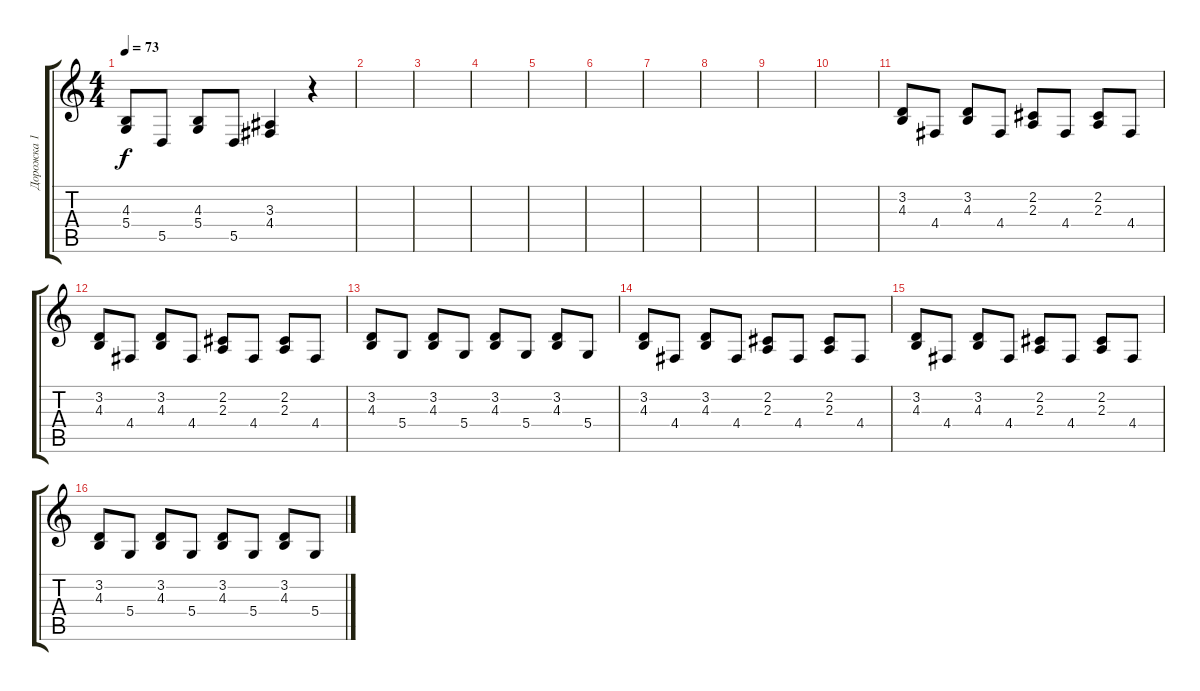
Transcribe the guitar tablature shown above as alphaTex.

\track ("Дорожка 1" "Дорожка 1") {instrument brightacousticpiano}
\staff {score tabs}
\tuning (E4 B3 G3 D3 A2 E2) {hide}
\ts (4 4)
\tempo 73
\clef g2
\ks c
(4.3 5.4).8{dy f} 5.5.8 (4.3 5.4).8 5.5.8 (3.3 4.4).4 r.4 |
|
|
|
|
|
|
|
|
|
(3.2 4.3).8 4.4.8 (3.2 4.3).8 4.4.8 (2.2 2.3).8 4.4.8 (2.2 2.3).8 4.4.8 |
(3.2 4.3).8 4.4.8 (3.2 4.3).8 4.4.8 (2.2 2.3).8 4.4.8 (2.2 2.3).8 4.4.8 |
(3.2 4.3).8 5.4.8 (3.2 4.3).8 5.4.8 (3.2 4.3).8 5.4.8 (3.2 4.3).8 5.4.8 |
(3.2 4.3).8 4.4.8 (3.2 4.3).8 4.4.8 (2.2 2.3).8 4.4.8 (2.2 2.3).8 4.4.8 |
(3.2 4.3).8 4.4.8 (3.2 4.3).8 4.4.8 (2.2 2.3).8 4.4.8 (2.2 2.3).8 4.4.8 |
(3.2 4.3).8 5.4.8 (3.2 4.3).8 5.4.8 (3.2 4.3).8 5.4.8 (3.2 4.3).8 5.4.8
